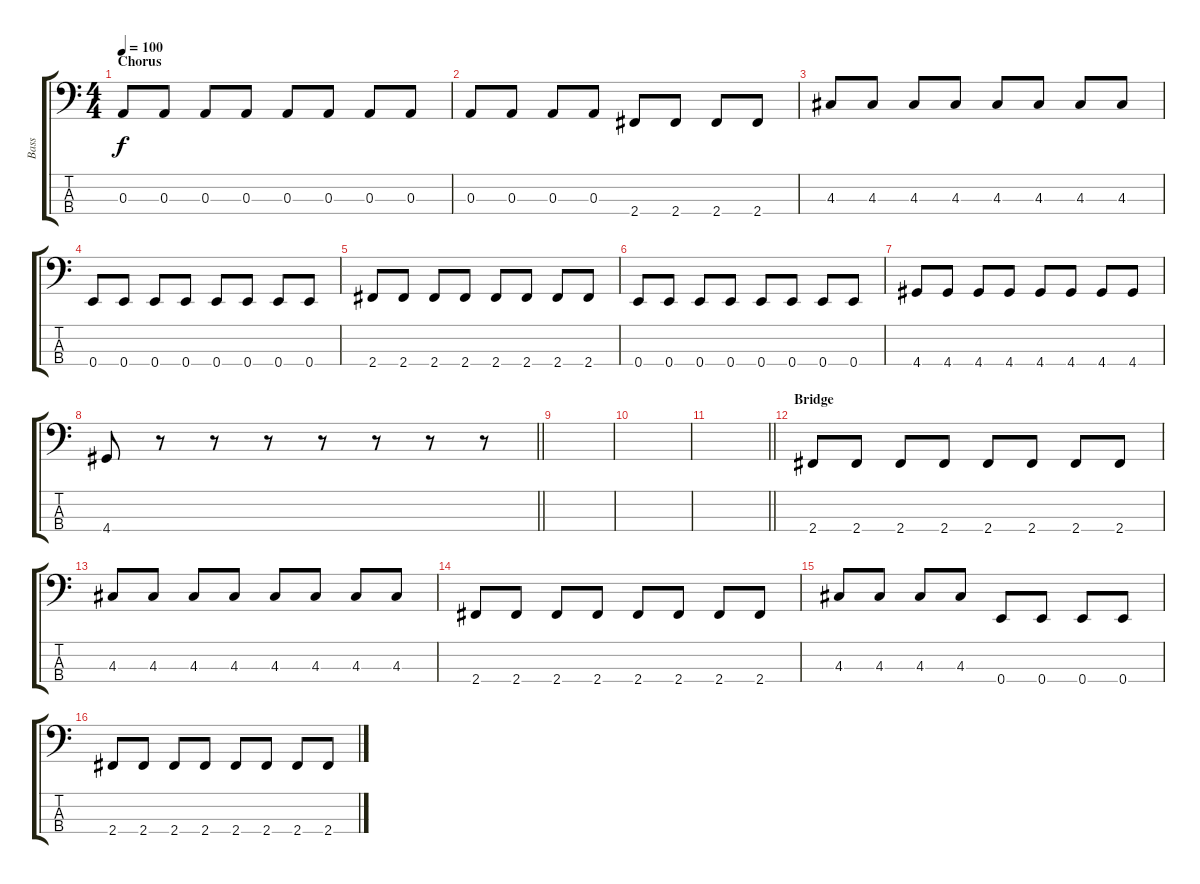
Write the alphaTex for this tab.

\track ("Bass" "Bass") {instrument electricbassfinger}
\staff {score tabs}
\tuning (G2 D2 A1 E1) {hide}
\ts (4 4)
\section ("" "Chorus")
\tempo 100
\clef f4
\ks c
0.3.8{dy f} 0.3.8 0.3.8 0.3.8 0.3.8 0.3.8 0.3.8 0.3.8 |
0.3.8 0.3.8 0.3.8 0.3.8 2.4.8 2.4.8 2.4.8 2.4.8 |
4.3.8 4.3.8 4.3.8 4.3.8 4.3.8 4.3.8 4.3.8 4.3.8 |
0.4.8 0.4.8 0.4.8 0.4.8 0.4.8 0.4.8 0.4.8 0.4.8 |
2.4.8 2.4.8 2.4.8 2.4.8 2.4.8 2.4.8 2.4.8 2.4.8 |
0.4.8 0.4.8 0.4.8 0.4.8 0.4.8 0.4.8 0.4.8 0.4.8 |
4.4.8 4.4.8 4.4.8 4.4.8 4.4.8 4.4.8 4.4.8 4.4.8 |
\barLineRight lightlight
4.4.8 r.8 r.8 r.8 r.8 r.8 r.8 r.8 |
|
|
\barLineRight lightlight
|
\section ("" "Bridge")
2.4.8 2.4.8 2.4.8 2.4.8 2.4.8 2.4.8 2.4.8 2.4.8 |
4.3.8 4.3.8 4.3.8 4.3.8 4.3.8 4.3.8 4.3.8 4.3.8 |
2.4.8 2.4.8 2.4.8 2.4.8 2.4.8 2.4.8 2.4.8 2.4.8 |
4.3.8 4.3.8 4.3.8 4.3.8 0.4.8 0.4.8 0.4.8 0.4.8 |
2.4.8 2.4.8 2.4.8 2.4.8 2.4.8 2.4.8 2.4.8 2.4.8
